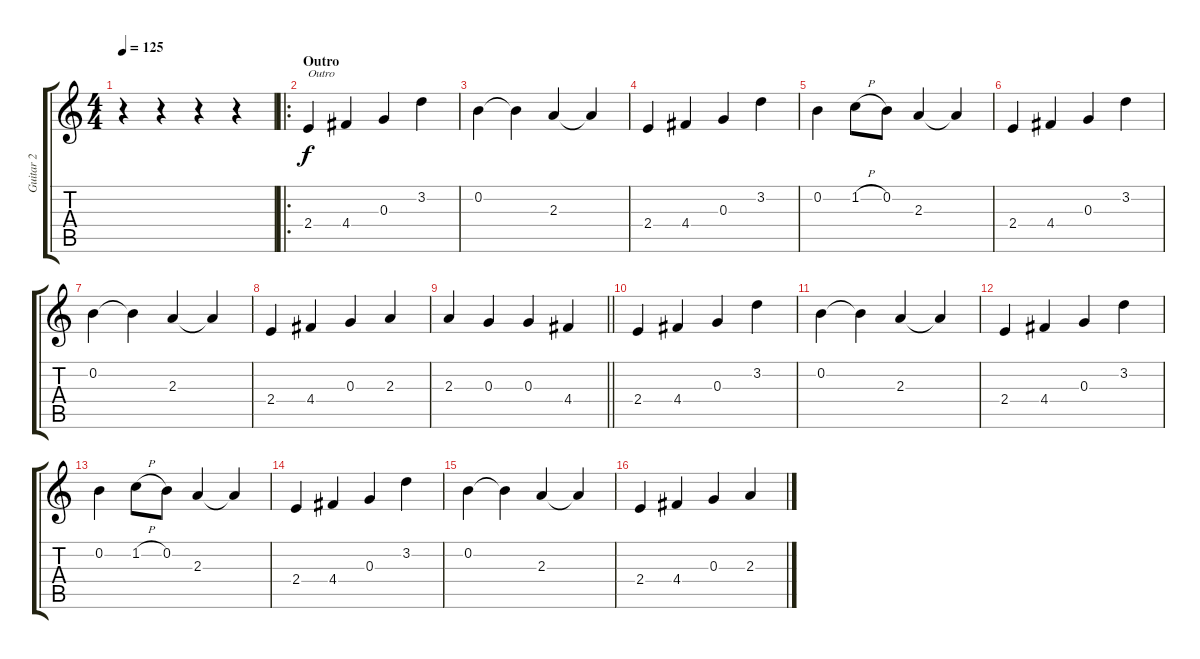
\track ("Guitar 2" "Guitar 2") {instrument electricguitarjazz}
\staff {score tabs}
\tuning (E4 B3 G3 D3 A2 E2) {hide}
\ts (4 4)
\tempo 125
\clef g2
\ks c
r.4{dy f} r.4 r.4 r.4 |
\ro
\section ("" "Outro")
2.4.4{txt "Outro" volume 14 balance 12 instrument overdrivenguitar} 4.4.4 0.3.4 3.2.4 |
0.2.4{volume 14 balance 12 instrument overdrivenguitar} 0.2{t}.4 2.3.4 2.3{t}.4 |
2.4.4{volume 14 balance 12 instrument overdrivenguitar} 4.4.4 0.3.4 3.2.4 |
0.2.4{volume 14 balance 12 instrument overdrivenguitar} 1.2{h}.8 0.2.8 2.3.4 2.3{t}.4 |
2.4.4{volume 14 balance 12 instrument overdrivenguitar} 4.4.4 0.3.4 3.2.4 |
0.2.4{volume 14 balance 12 instrument overdrivenguitar} 0.2{t}.4 2.3.4 2.3{t}.4 |
2.4.4{volume 14 balance 12 instrument overdrivenguitar} 4.4.4 0.3.4 2.3.4 |
\barLineRight lightlight
2.3.4{volume 14 balance 12 instrument overdrivenguitar} 0.3.4 0.3.4 4.4.4 |
2.4.4{volume 14 balance 12 instrument overdrivenguitar} 4.4.4 0.3.4 3.2.4 |
0.2.4{volume 14 balance 12 instrument overdrivenguitar} 0.2{t}.4 2.3.4 2.3{t}.4 |
2.4.4{volume 14 balance 12 instrument overdrivenguitar} 4.4.4 0.3.4 3.2.4 |
0.2.4{volume 14 balance 12 instrument overdrivenguitar} 1.2{h}.8 0.2.8 2.3.4 2.3{t}.4 |
2.4.4{volume 14 balance 12 instrument overdrivenguitar} 4.4.4 0.3.4 3.2.4 |
0.2.4{volume 14 balance 12 instrument overdrivenguitar} 0.2{t}.4 2.3.4 2.3{t}.4 |
2.4.4{volume 14 balance 12 instrument overdrivenguitar} 4.4.4 0.3.4 2.3.4
